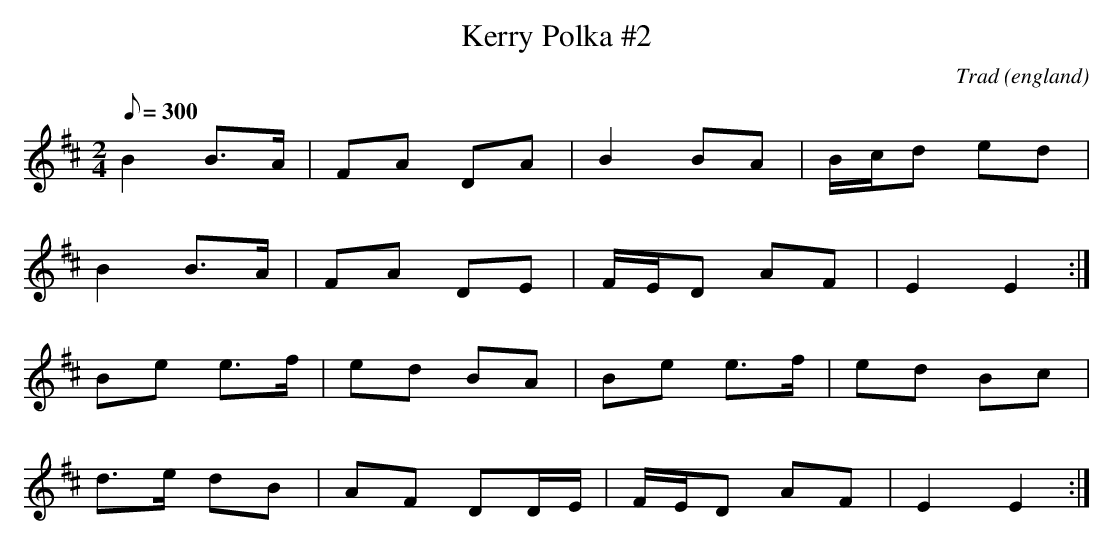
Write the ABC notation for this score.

X:1
T:Kerry Polka #2
O:england
M:2/4
L:1/8
Q:300
C:Trad
K:E Dor
B2 B>A|FA DA|B2 BA|B/2c/2d ed|
B2 B>A|FA DE|F/2E/2D AF|E2 E2:|
Be e>f|ed BA|Be e>f|ed Bc|
d>e dB|AF DD/2E/2|F/2E/2D AF|E2 E2:|
